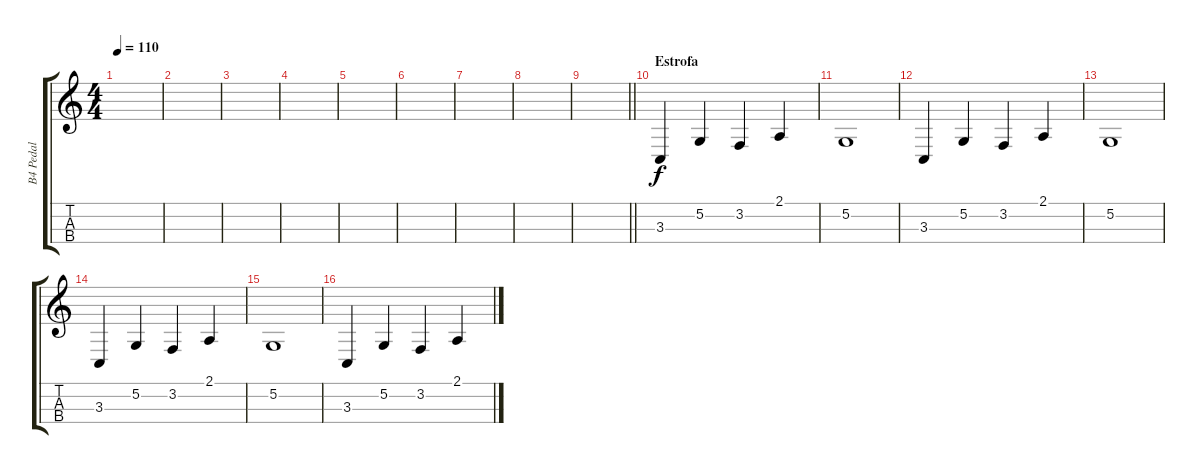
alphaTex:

\track ("B4 Pedal" "B4 Pedal") {instrument reedorgan}
\staff {score tabs}
\tuning (G3 D3 A2 E2) {hide}
\ts (4 4)
\tempo 110
\clef g2
\ks c
|
|
|
|
|
|
|
|
\barLineRight lightlight
|
\section ("" "Estrofa")
3.3.4 5.2.4 3.2.4 2.1.4 |
5.2.1 |
3.3.4 5.2.4 3.2.4 2.1.4 |
5.2.1 |
3.3.4 5.2.4 3.2.4 2.1.4 |
5.2.1 |
3.3.4 5.2.4 3.2.4 2.1.4
